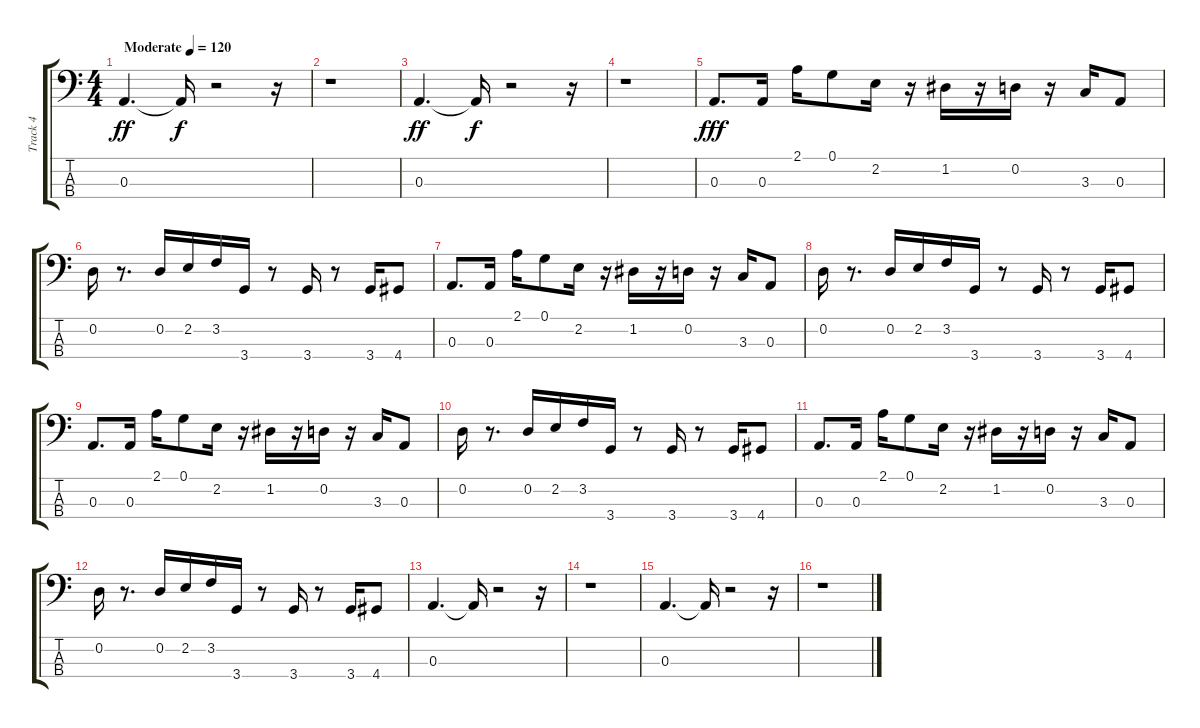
\track ("Track 4" "Track 4") {instrument electricbassfinger}
\staff {score tabs}
\tuning (G2 D2 A1 E1) {hide}
\ts (4 4)
\tempo (120 "Moderate")
\clef f4
\ks c
0.3.4{d dy ff instrument electricbassfinger} 0.3{t}.16{dy f} r.2 r.16 |
r.1 |
0.3.4{d dy ff} 0.3{t}.16{dy f} r.2 r.16 |
r.1 |
0.3.8{d dy fff} 0.3.16 2.1.16 0.1.8 2.2.16 r.16 1.2.16 r.16 0.2.16 r.16 3.3.16 0.3.8 |
0.2.16 r.8{d} 0.2.16 2.2.16 3.2.16 3.4.16 r.8 3.4.16 r.8 3.4.16 4.4.8 |
0.3.8{d} 0.3.16 2.1.16 0.1.8 2.2.16 r.16 1.2.16 r.16 0.2.16 r.16 3.3.16 0.3.8 |
0.2.16 r.8{d} 0.2.16 2.2.16 3.2.16 3.4.16 r.8 3.4.16 r.8 3.4.16 4.4.8 |
0.3.8{d} 0.3.16 2.1.16 0.1.8 2.2.16 r.16 1.2.16 r.16 0.2.16 r.16 3.3.16 0.3.8 |
0.2.16 r.8{d} 0.2.16 2.2.16 3.2.16 3.4.16 r.8 3.4.16 r.8 3.4.16 4.4.8 |
0.3.8{d} 0.3.16 2.1.16 0.1.8 2.2.16 r.16 1.2.16 r.16 0.2.16 r.16 3.3.16 0.3.8 |
0.2.16 r.8{d} 0.2.16 2.2.16 3.2.16 3.4.16 r.8 3.4.16 r.8 3.4.16 4.4.8 |
0.3.4{d} 0.3{t}.16 r.2 r.16 |
r.1 |
0.3.4{d} 0.3{t}.16 r.2 r.16 |
r.1
